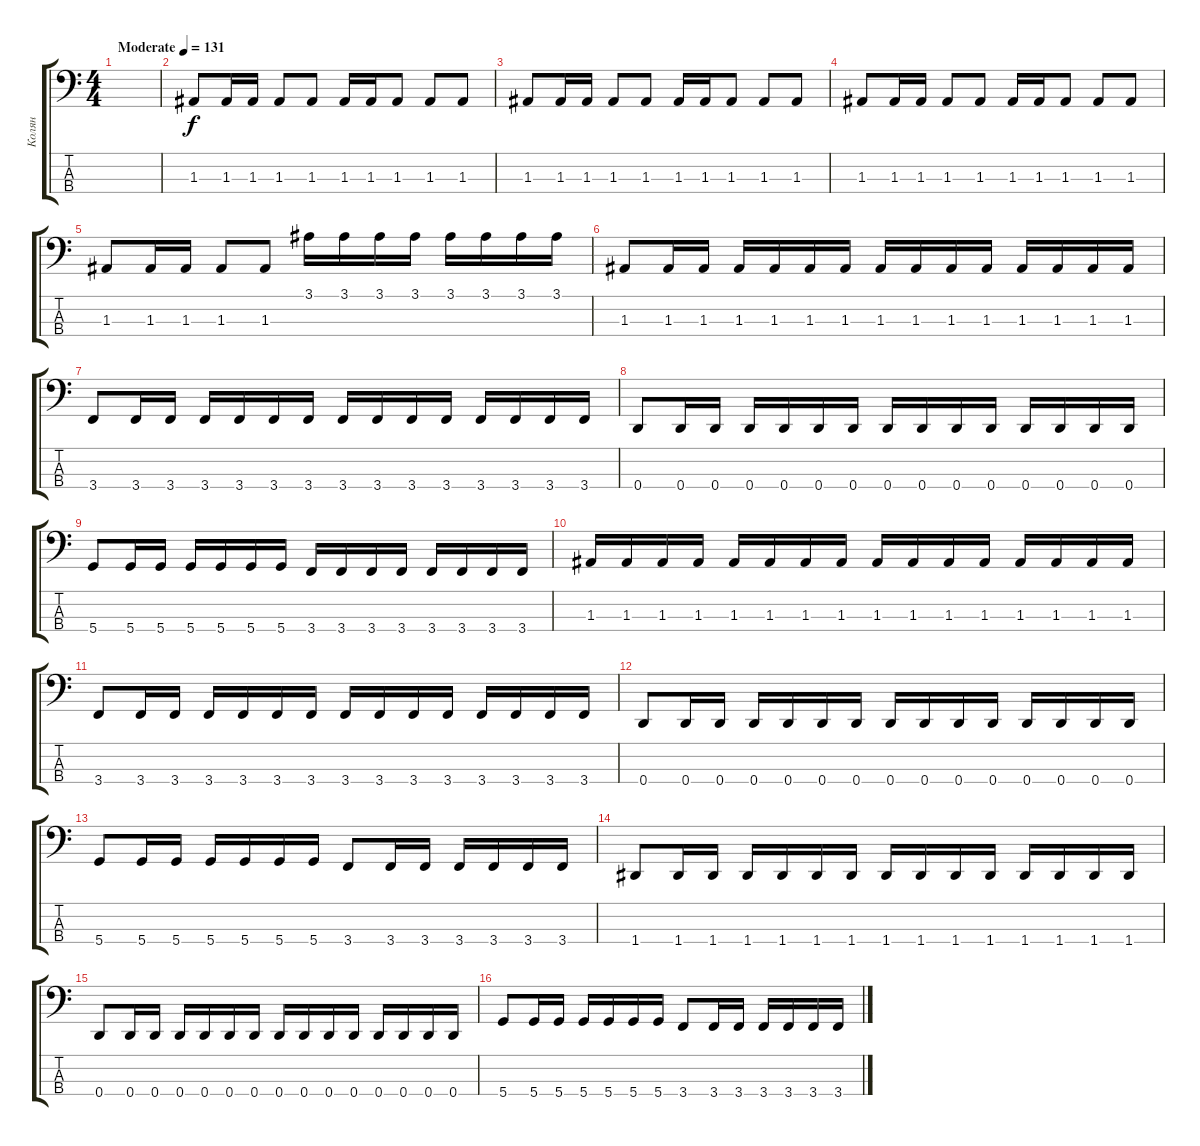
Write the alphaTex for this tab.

\track ("Колян" "Колян") {instrument electricbassfinger}
\staff {score tabs}
\tuning (G2 D2 A1 D1) {hide}
\ts (4 4)
\tempo (131 "Moderate")
\clef f4
\ks c
|
1.3.8 1.3.16 1.3.16 1.3.8 1.3.8 1.3.16 1.3.16 1.3.8 1.3.8 1.3.8 |
1.3.8 1.3.16 1.3.16 1.3.8 1.3.8 1.3.16 1.3.16 1.3.8 1.3.8 1.3.8 |
1.3.8 1.3.16 1.3.16 1.3.8 1.3.8 1.3.16 1.3.16 1.3.8 1.3.8 1.3.8 |
1.3.8 1.3.16 1.3.16 1.3.8 1.3.8 3.1.16 3.1.16 3.1.16 3.1.16 3.1.16 3.1.16 3.1.16 3.1.16 |
1.3.8 1.3.16 1.3.16 1.3.16 1.3.16 1.3.16 1.3.16 1.3.16 1.3.16 1.3.16 1.3.16 1.3.16 1.3.16 1.3.16 1.3.16 |
3.4.8 3.4.16 3.4.16 3.4.16 3.4.16 3.4.16 3.4.16 3.4.16 3.4.16 3.4.16 3.4.16 3.4.16 3.4.16 3.4.16 3.4.16 |
0.4.8 0.4.16 0.4.16 0.4.16 0.4.16 0.4.16 0.4.16 0.4.16 0.4.16 0.4.16 0.4.16 0.4.16 0.4.16 0.4.16 0.4.16 |
5.4.8 5.4.16 5.4.16 5.4.16 5.4.16 5.4.16 5.4.16 3.4.16 3.4.16 3.4.16 3.4.16 3.4.16 3.4.16 3.4.16 3.4.16 |
1.3.16 1.3.16 1.3.16 1.3.16 1.3.16 1.3.16 1.3.16 1.3.16 1.3.16 1.3.16 1.3.16 1.3.16 1.3.16 1.3.16 1.3.16 1.3.16 |
3.4.8 3.4.16 3.4.16 3.4.16 3.4.16 3.4.16 3.4.16 3.4.16 3.4.16 3.4.16 3.4.16 3.4.16 3.4.16 3.4.16 3.4.16 |
0.4.8 0.4.16 0.4.16 0.4.16 0.4.16 0.4.16 0.4.16 0.4.16 0.4.16 0.4.16 0.4.16 0.4.16 0.4.16 0.4.16 0.4.16 |
5.4.8 5.4.16 5.4.16 5.4.16 5.4.16 5.4.16 5.4.16 3.4.8 3.4.16 3.4.16 3.4.16 3.4.16 3.4.16 3.4.16 |
1.4.8 1.4.16 1.4.16 1.4.16 1.4.16 1.4.16 1.4.16 1.4.16 1.4.16 1.4.16 1.4.16 1.4.16 1.4.16 1.4.16 1.4.16 |
0.4.8 0.4.16 0.4.16 0.4.16 0.4.16 0.4.16 0.4.16 0.4.16 0.4.16 0.4.16 0.4.16 0.4.16 0.4.16 0.4.16 0.4.16 |
5.4.8 5.4.16 5.4.16 5.4.16 5.4.16 5.4.16 5.4.16 3.4.8 3.4.16 3.4.16 3.4.16 3.4.16 3.4.16 3.4.16
